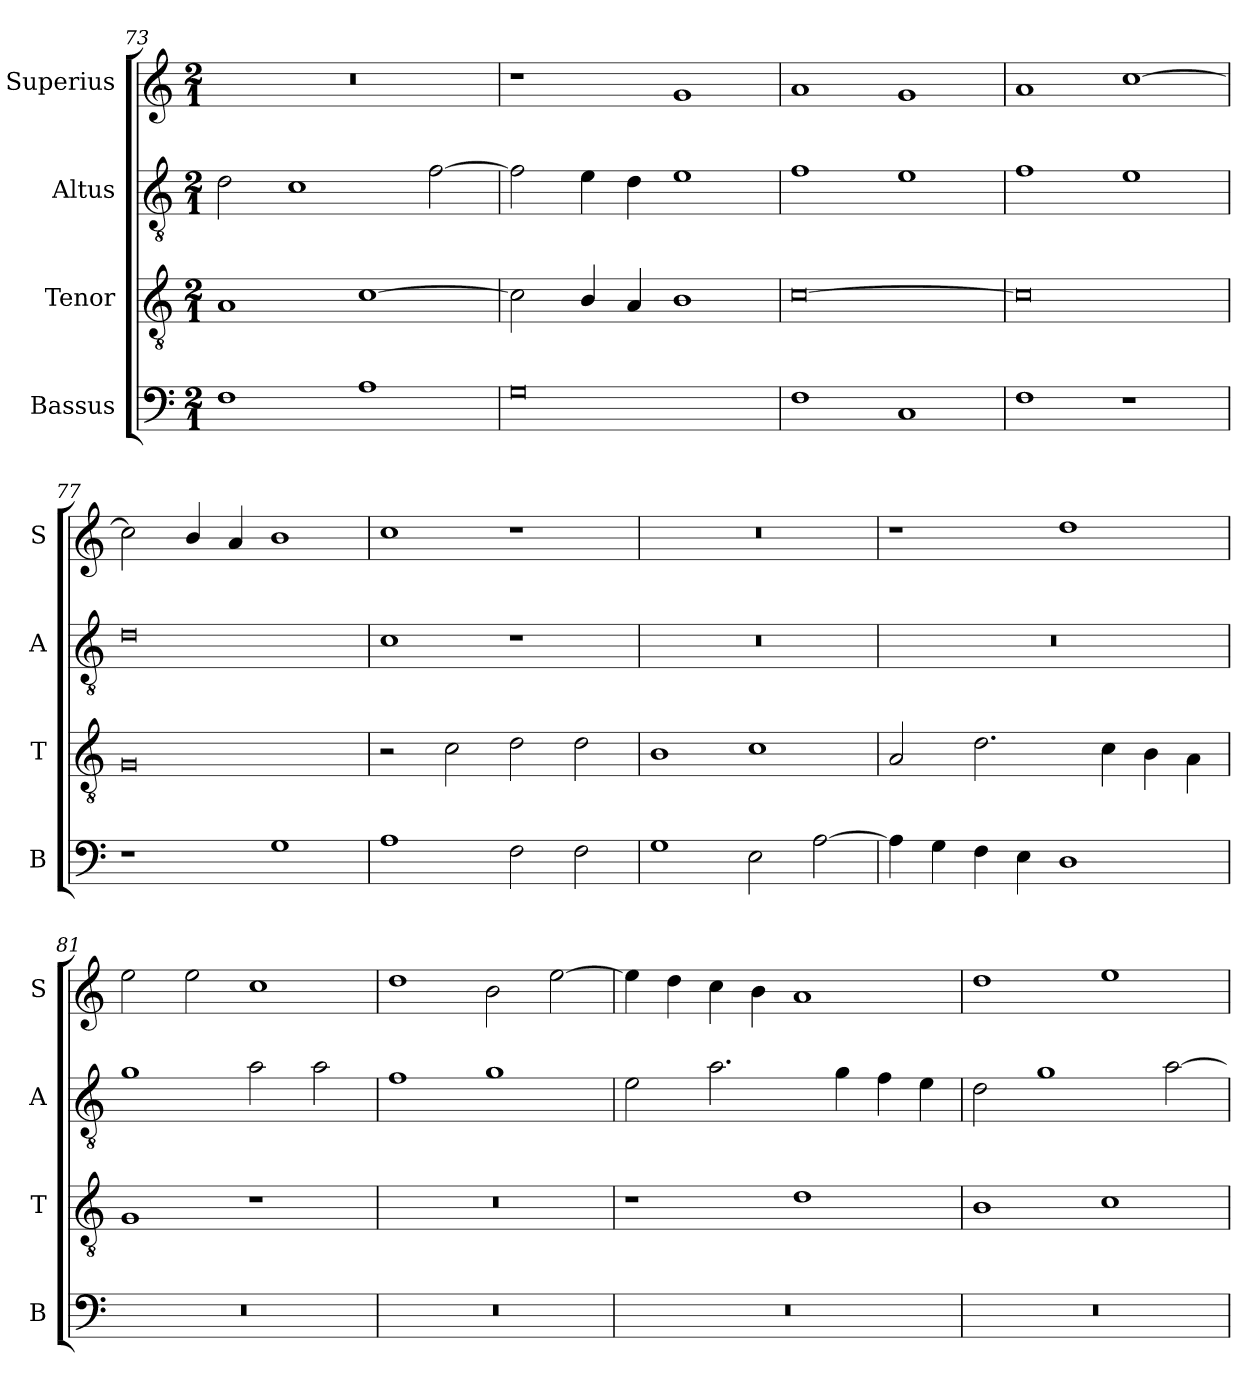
**kern	**kern	**kern	**kern
*part4	*part3	*part2	*part1
*staff4	*staff3	*staff2	*staff1
*I"Bassus	*I"Tenor	*I"Altus	*I"Superius
*I'B	*I'T	*I'A	*I'S
*clefF4	*clefGv2	*clefGv2	*clefG2
*k[]	*k[]	*k[]	*k[]
*M2/1	*M2/1	*M2/1	*M2/1
=73	=73	=73	=73
1F\	1A/	2d\	0r
.	.	1c\	.
1A\	[1c\	.	.
.	.	[2f\	.
=74	=74	=74	=74
0G	2c\]	2f\]	1r
.	4B/	4e\	.
.	4A/	4d\	.
.	1B\	1e\	1g/
=75	=75	=75	=75
1F\	[0c	1f\	1a/
1C/	.	1e\	1g/
=76	=76	=76	=76
1F\	0c]	1f\	1a/
1r	.	1e\	[1cc\
=77	=77	=77	=77
1r	0G	0d	2cc\]
.	.	.	4b/
.	.	.	4a/
1G\	.	.	1b\
=78	=78	=78	=78
1A\	2r	1c\	1cc\
.	2c\	.	.
2F\	2d\	1r	1r
2F\	2d\	.	.
=79	=79	=79	=79
1G\	1B\	0r	0r
2E\	1c\	.	.
[2A\	.	.	.
=80	=80	=80	=80
4A\]	2A/	0r	1r
4G\	.	.	.
4F\	2.d\	.	.
4E\	.	.	.
1D\	.	.	1dd\
.	4c\	.	.
.	4B\	.	.
.	4A\	.	.
=81	=81	=81	=81
0r	1G/	1g\	2ee\
.	.	.	2ee\
.	1r	2a\	1cc\
.	.	2a\	.
=82	=82	=82	=82
0r	0r	1f\	1dd\
.	.	1g\	2b\
.	.	.	[2ee\
=83	=83	=83	=83
0r	1r	2e\	4ee\]
.	.	.	4dd\
.	.	2.a\	4cc\
.	.	.	4b\
.	1d\	.	1a/
.	.	4g\	.
.	.	4f\	.
.	.	4e\	.
=84	=84	=84	=84
0r	1B\	2d\	1dd\
.	.	1g\	.
.	1c\	.	1ee\
.	.	[2a\	.
=	=	=	=
*-	*-	*-	*-
